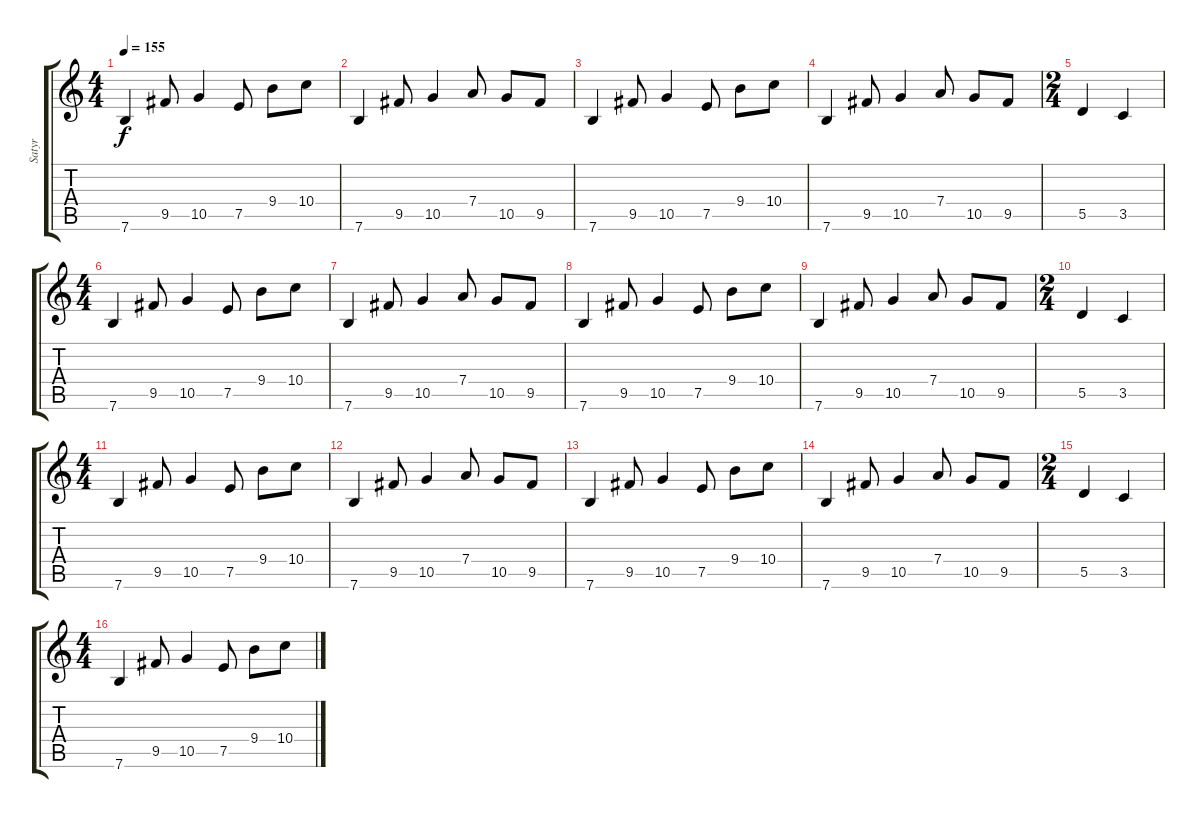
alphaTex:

\track ("Satyr" "Satyr") {instrument distortionguitar}
\staff {score tabs}
\tuning (E4 B3 G3 D3 A2 E2) {hide}
\ts (4 4)
\tempo 155
\clef g2
\ks c
7.6.4{dy f volume 15} 9.5.8 10.5.4 7.5.8 9.4.8 10.4.8 |
7.6.4 9.5.8 10.5.4 7.4.8 10.5.8 9.5.8 |
7.6.4 9.5.8 10.5.4 7.5.8 9.4.8 10.4.8 |
7.6.4 9.5.8 10.5.4 7.4.8 10.5.8 9.5.8 |
\ts (2 4)
5.5.4 3.5.4 |
\ts (4 4)
7.6.4{volume 15} 9.5.8 10.5.4 7.5.8 9.4.8 10.4.8 |
7.6.4 9.5.8 10.5.4 7.4.8 10.5.8 9.5.8 |
7.6.4 9.5.8 10.5.4 7.5.8 9.4.8 10.4.8 |
7.6.4 9.5.8 10.5.4 7.4.8 10.5.8 9.5.8 |
\ts (2 4)
5.5.4 3.5.4 |
\ts (4 4)
7.6.4{volume 15} 9.5.8 10.5.4 7.5.8 9.4.8 10.4.8 |
7.6.4 9.5.8 10.5.4 7.4.8 10.5.8 9.5.8 |
7.6.4 9.5.8 10.5.4 7.5.8 9.4.8 10.4.8 |
7.6.4 9.5.8 10.5.4 7.4.8 10.5.8 9.5.8 |
\ts (2 4)
5.5.4 3.5.4 |
\ts (4 4)
7.6.4{volume 15} 9.5.8 10.5.4 7.5.8 9.4.8 10.4.8
